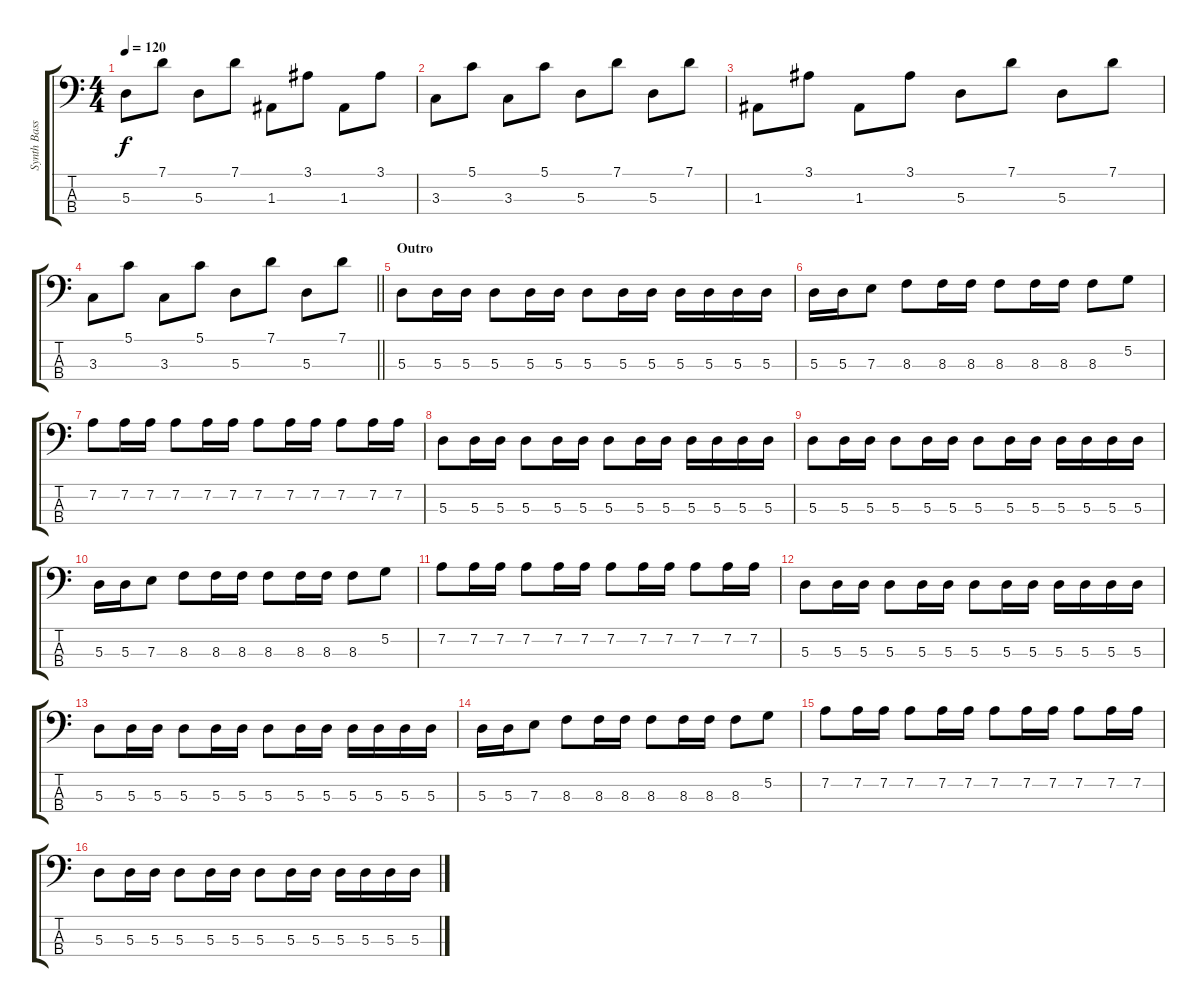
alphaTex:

\track ("Synth Bass" "Synth Bass") {instrument synthbass1}
\staff {score tabs}
\tuning (G2 D2 A1 E1) {hide}
\ts (4 4)
\tempo 120
\clef f4
\ks c
5.3.8{dy f} 7.1.8 5.3.8 7.1.8 1.3.8 3.1.8 1.3.8 3.1.8 |
3.3.8 5.1.8 3.3.8 5.1.8 5.3.8 7.1.8 5.3.8 7.1.8 |
1.3.8 3.1.8 1.3.8 3.1.8 5.3.8 7.1.8 5.3.8 7.1.8 |
\barLineRight lightlight
3.3.8 5.1.8 3.3.8 5.1.8 5.3.8 7.1.8 5.3.8 7.1.8 |
\section ("" "Outro")
5.3.8 5.3.16 5.3.16 5.3.8 5.3.16 5.3.16 5.3.8 5.3.16 5.3.16 5.3.16 5.3.16 5.3.16 5.3.16 |
5.3.16 5.3.16 7.3.8 8.3.8 8.3.16 8.3.16 8.3.8 8.3.16 8.3.16 8.3.8 5.2.8 |
7.2.8 7.2.16 7.2.16 7.2.8 7.2.16 7.2.16 7.2.8 7.2.16 7.2.16 7.2.8 7.2.16 7.2.16 |
5.3.8 5.3.16 5.3.16 5.3.8 5.3.16 5.3.16 5.3.8 5.3.16 5.3.16 5.3.16 5.3.16 5.3.16 5.3.16 |
5.3.8 5.3.16 5.3.16 5.3.8 5.3.16 5.3.16 5.3.8 5.3.16 5.3.16 5.3.16 5.3.16 5.3.16 5.3.16 |
5.3.16 5.3.16 7.3.8 8.3.8 8.3.16 8.3.16 8.3.8 8.3.16 8.3.16 8.3.8 5.2.8 |
7.2.8 7.2.16 7.2.16 7.2.8 7.2.16 7.2.16 7.2.8 7.2.16 7.2.16 7.2.8 7.2.16 7.2.16 |
5.3.8 5.3.16 5.3.16 5.3.8 5.3.16 5.3.16 5.3.8 5.3.16 5.3.16 5.3.16 5.3.16 5.3.16 5.3.16 |
5.3.8 5.3.16 5.3.16 5.3.8 5.3.16 5.3.16 5.3.8 5.3.16 5.3.16 5.3.16 5.3.16 5.3.16 5.3.16 |
5.3.16 5.3.16 7.3.8 8.3.8 8.3.16 8.3.16 8.3.8 8.3.16 8.3.16 8.3.8 5.2.8 |
7.2.8 7.2.16 7.2.16 7.2.8 7.2.16 7.2.16 7.2.8 7.2.16 7.2.16 7.2.8 7.2.16 7.2.16 |
5.3.8 5.3.16 5.3.16 5.3.8 5.3.16 5.3.16 5.3.8 5.3.16 5.3.16 5.3.16 5.3.16 5.3.16 5.3.16
